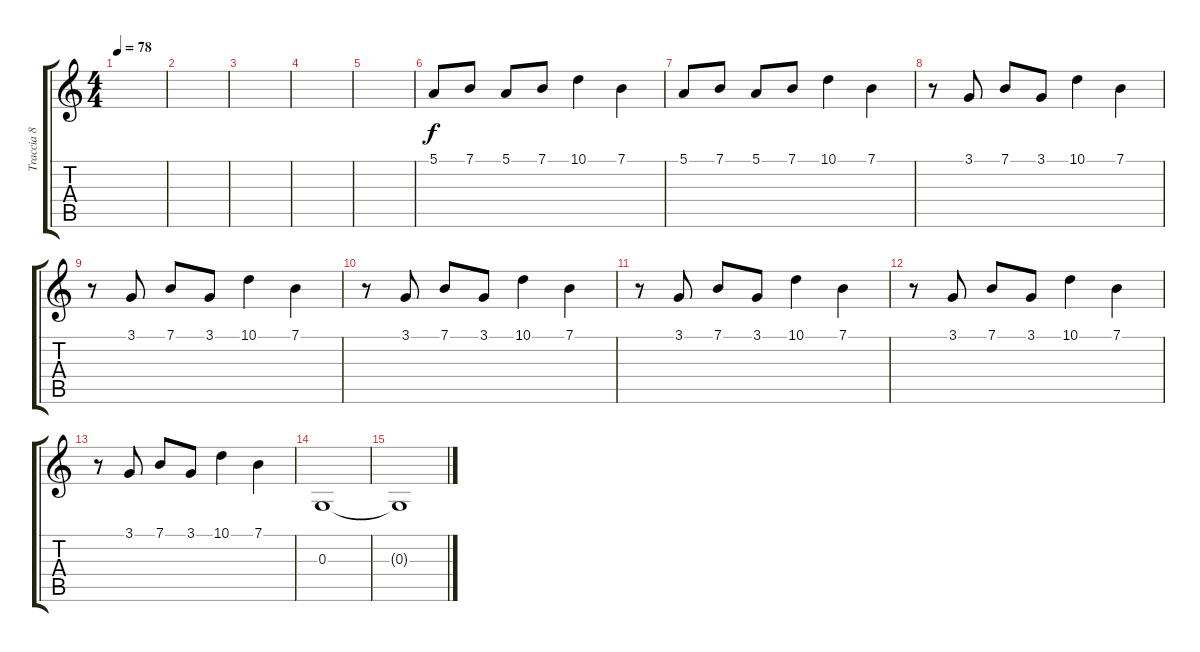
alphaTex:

\track ("Traccia 8" "Traccia 8") {instrument musicbox}
\staff {score tabs}
\tuning (E4 B3 G3 D3 A2 E2) {hide}
\ts (4 4)
\tempo 78
\clef g2
\ks c
|
|
|
|
|
5.1.8{volume 11} 7.1.8 5.1.8 7.1.8 10.1.4 7.1.4 |
5.1.8{volume 10} 7.1.8 5.1.8 7.1.8 10.1.4 7.1.4 |
r.8{volume 9} 3.1.8 7.1.8 3.1.8 10.1.4 7.1.4 |
r.8{volume 8} 3.1.8 7.1.8 3.1.8 10.1.4 7.1.4 |
r.8{volume 7} 3.1.8 7.1.8 3.1.8 10.1.4 7.1.4 |
r.8{volume 6} 3.1.8 7.1.8 3.1.8 10.1.4 7.1.4 |
r.8{volume 5} 3.1.8 7.1.8 3.1.8 10.1.4 7.1.4 |
r.8{volume 4} 3.1.8 7.1.8 3.1.8 10.1.4 7.1.4 |
0.3.1{volume 3} |
0.3{t}.1{volume 2}
